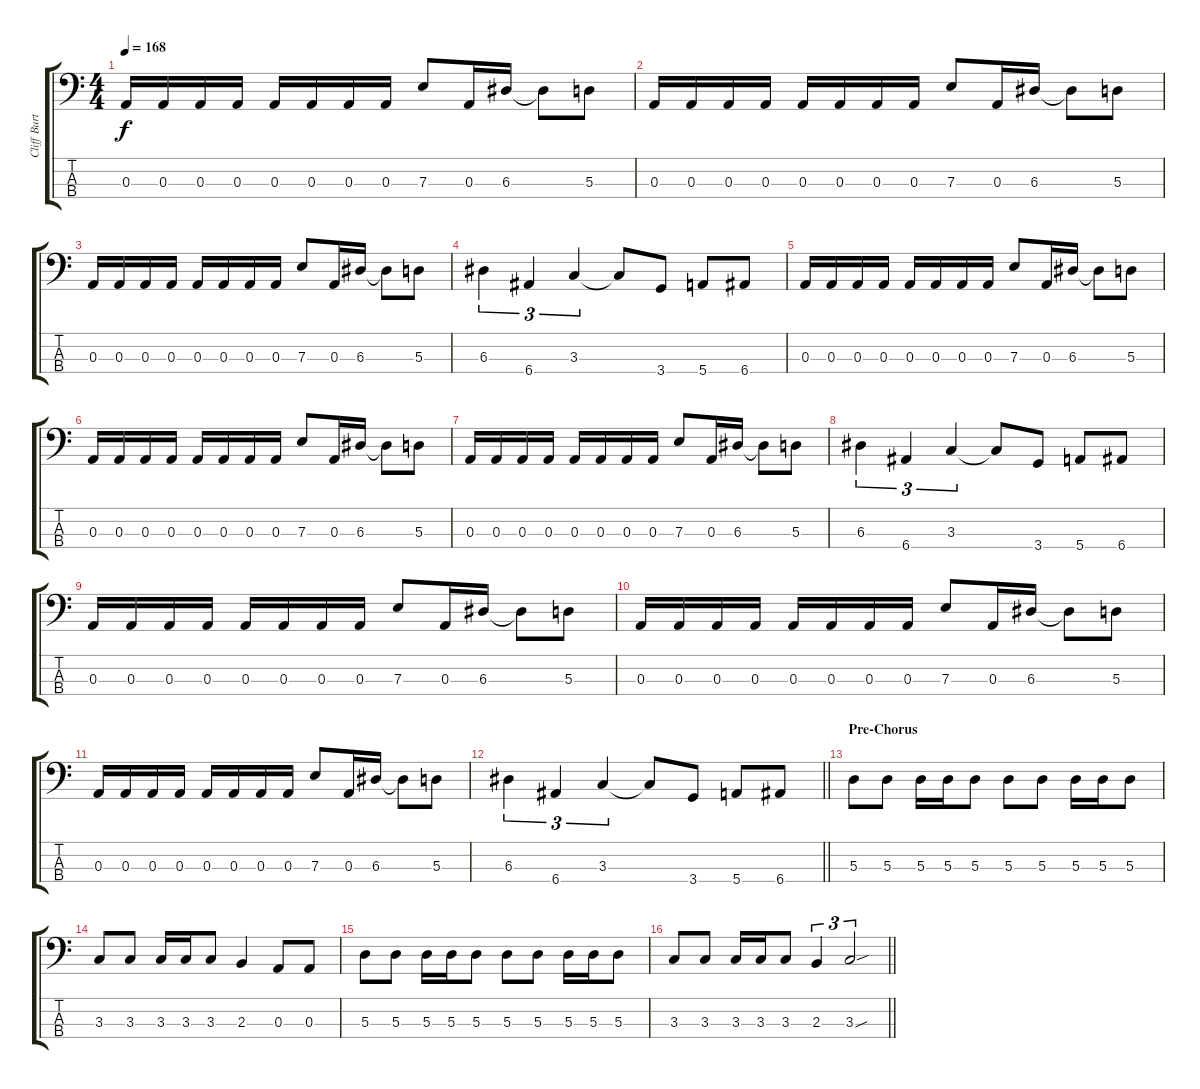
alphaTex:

\track ("Cliff Burton" "Cliff Burt") {instrument electricbassfinger}
\staff {score tabs}
\tuning (G2 D2 A1 E1) {hide}
\ts (4 4)
\tempo 168
\clef f4
\ks aminor
0.3.16{dy f} 0.3.16 0.3.16 0.3.16 0.3.16 0.3.16 0.3.16 0.3.16 7.3.8 0.3.16 6.3.16 6.3{t}.8 5.3.8 |
0.3.16 0.3.16 0.3.16 0.3.16 0.3.16 0.3.16 0.3.16 0.3.16 7.3.8 0.3.16 6.3.16 6.3{t}.8 5.3.8 |
0.3.16 0.3.16 0.3.16 0.3.16 0.3.16 0.3.16 0.3.16 0.3.16 7.3.8 0.3.16 6.3.16 6.3{t}.8 5.3.8 |
6.3.4{tu (3 2)} 6.4.4{tu (3 2)} 3.3.4{tu (3 2)} 3.3{t}.8 3.4.8 5.4.8 6.4.8 |
0.3.16 0.3.16 0.3.16 0.3.16 0.3.16 0.3.16 0.3.16 0.3.16 7.3.8 0.3.16 6.3.16 6.3{t}.8 5.3.8 |
0.3.16 0.3.16 0.3.16 0.3.16 0.3.16 0.3.16 0.3.16 0.3.16 7.3.8 0.3.16 6.3.16 6.3{t}.8 5.3.8 |
0.3.16 0.3.16 0.3.16 0.3.16 0.3.16 0.3.16 0.3.16 0.3.16 7.3.8 0.3.16 6.3.16 6.3{t}.8 5.3.8 |
6.3.4{tu (3 2)} 6.4.4{tu (3 2)} 3.3.4{tu (3 2)} 3.3{t}.8 3.4.8 5.4.8 6.4.8 |
0.3.16 0.3.16 0.3.16 0.3.16 0.3.16 0.3.16 0.3.16 0.3.16 7.3.8 0.3.16 6.3.16 6.3{t}.8 5.3.8 |
0.3.16 0.3.16 0.3.16 0.3.16 0.3.16 0.3.16 0.3.16 0.3.16 7.3.8 0.3.16 6.3.16 6.3{t}.8 5.3.8 |
0.3.16 0.3.16 0.3.16 0.3.16 0.3.16 0.3.16 0.3.16 0.3.16 7.3.8 0.3.16 6.3.16 6.3{t}.8 5.3.8 |
\barLineRight lightlight
6.3.4{tu (3 2)} 6.4.4{tu (3 2)} 3.3.4{tu (3 2)} 3.3{t}.8 3.4.8 5.4.8 6.4.8 |
\section ("" "Pre-Chorus")
5.3.8 5.3.8 5.3.16 5.3.16 5.3.8 5.3.8 5.3.8 5.3.16 5.3.16 5.3.8 |
3.3.8 3.3.8 3.3.16 3.3.16 3.3.8 2.3.4 0.3.8 0.3.8 |
5.3.8 5.3.8 5.3.16 5.3.16 5.3.8 5.3.8 5.3.8 5.3.16 5.3.16 5.3.8 |
\barLineRight lightlight
3.3.8 3.3.8 3.3.16 3.3.16 3.3.8 2.3.4{tu (3 2)} 3.3{sou}.2{tu (3 2)}
